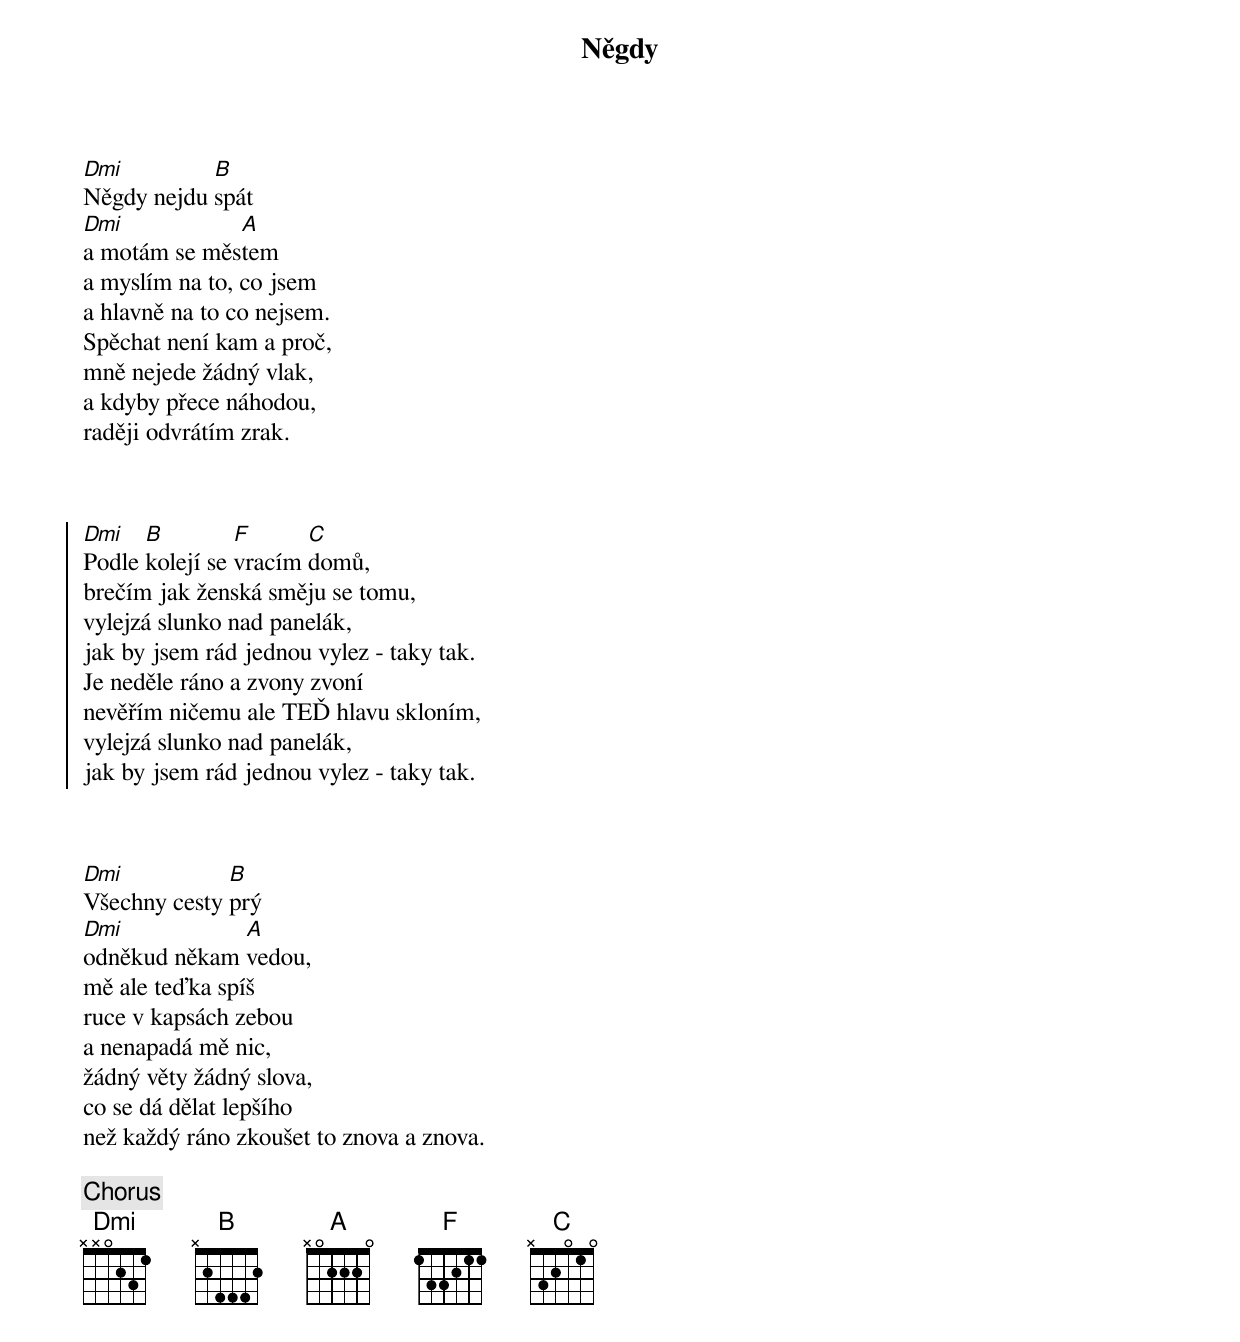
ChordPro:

{title: Něgdy}
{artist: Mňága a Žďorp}
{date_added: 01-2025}
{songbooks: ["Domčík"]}
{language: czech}

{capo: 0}
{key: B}
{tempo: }
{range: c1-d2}
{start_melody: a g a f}


{start_of_verse}
[Dmi]Něgdy nejdu [B]spát
[Dmi]a motám se měs[A]tem
a myslím na to, co jsem
a hlavně na to co nejsem.
Spěchat není kam a proč,
mně nejede žádný vlak,
a kdyby přece náhodou,
raději odvrátím zrak.
{end_of_verse}



{start_of_chorus}
[Dmi]Podle [B]kolejí se [F]vracím [C]domů,
brečím jak ženská směju se tomu,
vylejzá slunko nad panelák,
jak by jsem rád jednou vylez - taky tak.
Je neděle ráno a zvony zvoní
nevěřím ničemu ale TEĎ hlavu skloním,
vylejzá slunko nad panelák,
jak by jsem rád jednou vylez - taky tak.
{end_of_chorus}



{start_of_verse}
[Dmi]Všechny cesty [B]prý
[Dmi]odněkud někam [A]vedou,
mě ale teďka spíš
ruce v kapsách zebou
a nenapadá mě nic,
žádný věty žádný slova,
co se dá dělat lepšího
než každý ráno zkoušet to znova a znova.
{end_of_verse}

{chorus}
